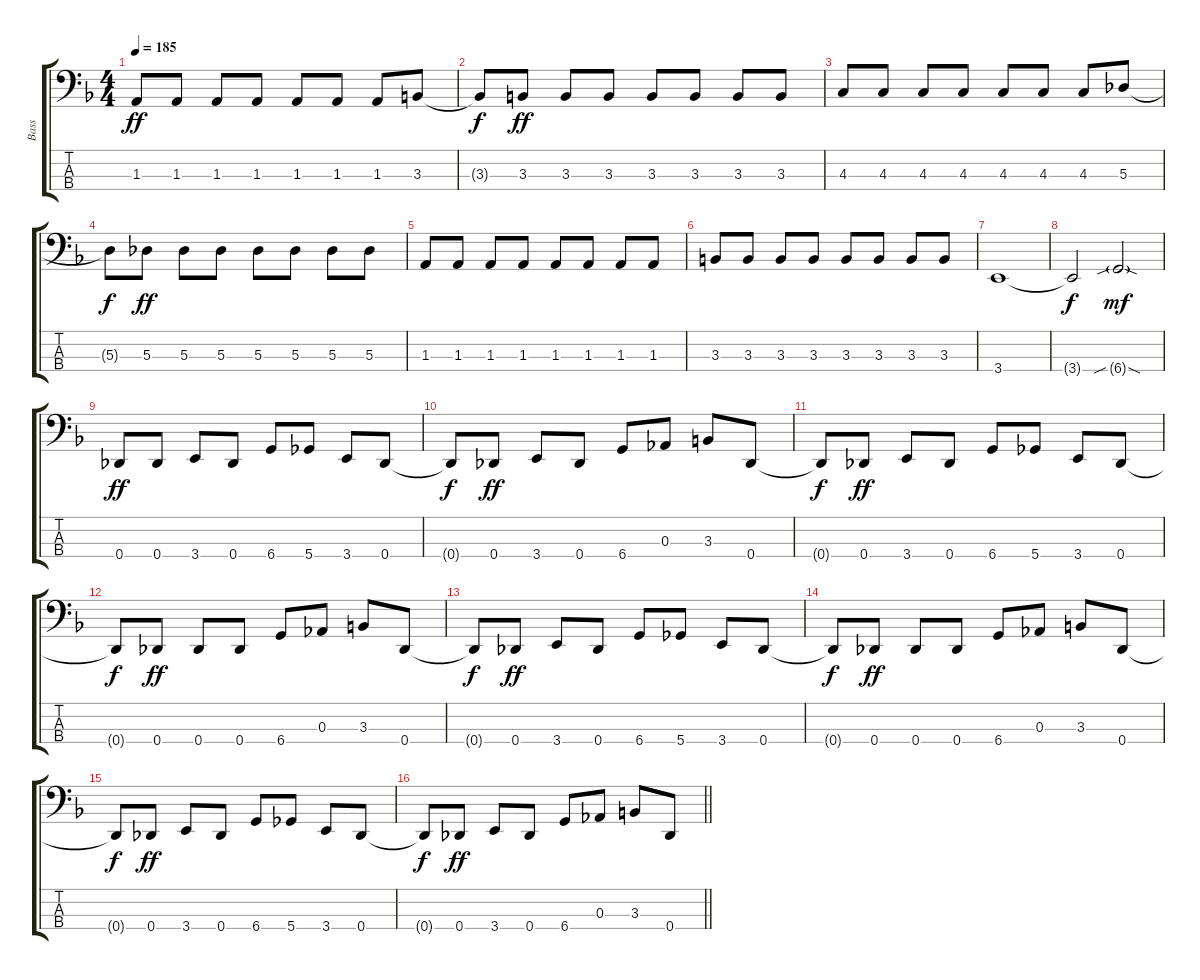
\track ("Bass" "Bass") {instrument electricbasspick}
\staff {score tabs}
\tuning (Gb2 Db2 Ab1 Db1) {hide}
\ts (4 4)
\tempo 185
\clef f4
\ks f
1.3.8{dy ff} 1.3.8 1.3.8 1.3.8 1.3.8 1.3.8 1.3.8 3.3.8 |
3.3{t}.8{dy f} 3.3.8{dy ff} 3.3.8 3.3.8 3.3.8 3.3.8 3.3.8 3.3.8 |
4.3.8 4.3.8 4.3.8 4.3.8 4.3.8 4.3.8 4.3.8 5.3.8 |
5.3{t}.8{dy f} 5.3.8{dy ff} 5.3.8 5.3.8 5.3.8 5.3.8 5.3.8 5.3.8 |
1.3.8 1.3.8 1.3.8 1.3.8 1.3.8 1.3.8 1.3.8 1.3.8 |
3.3.8 3.3.8 3.3.8 3.3.8 3.3.8 3.3.8 3.3.8 3.3.8 |
3.4.1 |
3.4{t}.2{dy f} 6.4{sib sod g}.2{dy mf} |
0.4.8{dy ff} 0.4.8 3.4.8 0.4.8 6.4.8 5.4.8 3.4.8 0.4.8 |
0.4{t}.8{dy f} 0.4.8{dy ff} 3.4.8 0.4.8 6.4.8 0.3.8 3.3.8 0.4.8 |
0.4{t}.8{dy f} 0.4.8{dy ff} 3.4.8 0.4.8 6.4.8 5.4.8 3.4.8 0.4.8 |
0.4{t}.8{dy f} 0.4.8{dy ff} 0.4.8 0.4.8 6.4.8 0.3.8 3.3.8 0.4.8 |
0.4{t}.8{dy f} 0.4.8{dy ff} 3.4.8 0.4.8 6.4.8 5.4.8 3.4.8 0.4.8 |
0.4{t}.8{dy f} 0.4.8{dy ff} 0.4.8 0.4.8 6.4.8 0.3.8 3.3.8 0.4.8 |
0.4{t}.8{dy f} 0.4.8{dy ff} 3.4.8 0.4.8 6.4.8 5.4.8 3.4.8 0.4.8 |
\barLineRight lightlight
0.4{t}.8{dy f} 0.4.8{dy ff} 3.4.8 0.4.8 6.4.8 0.3.8 3.3.8 0.4.8
